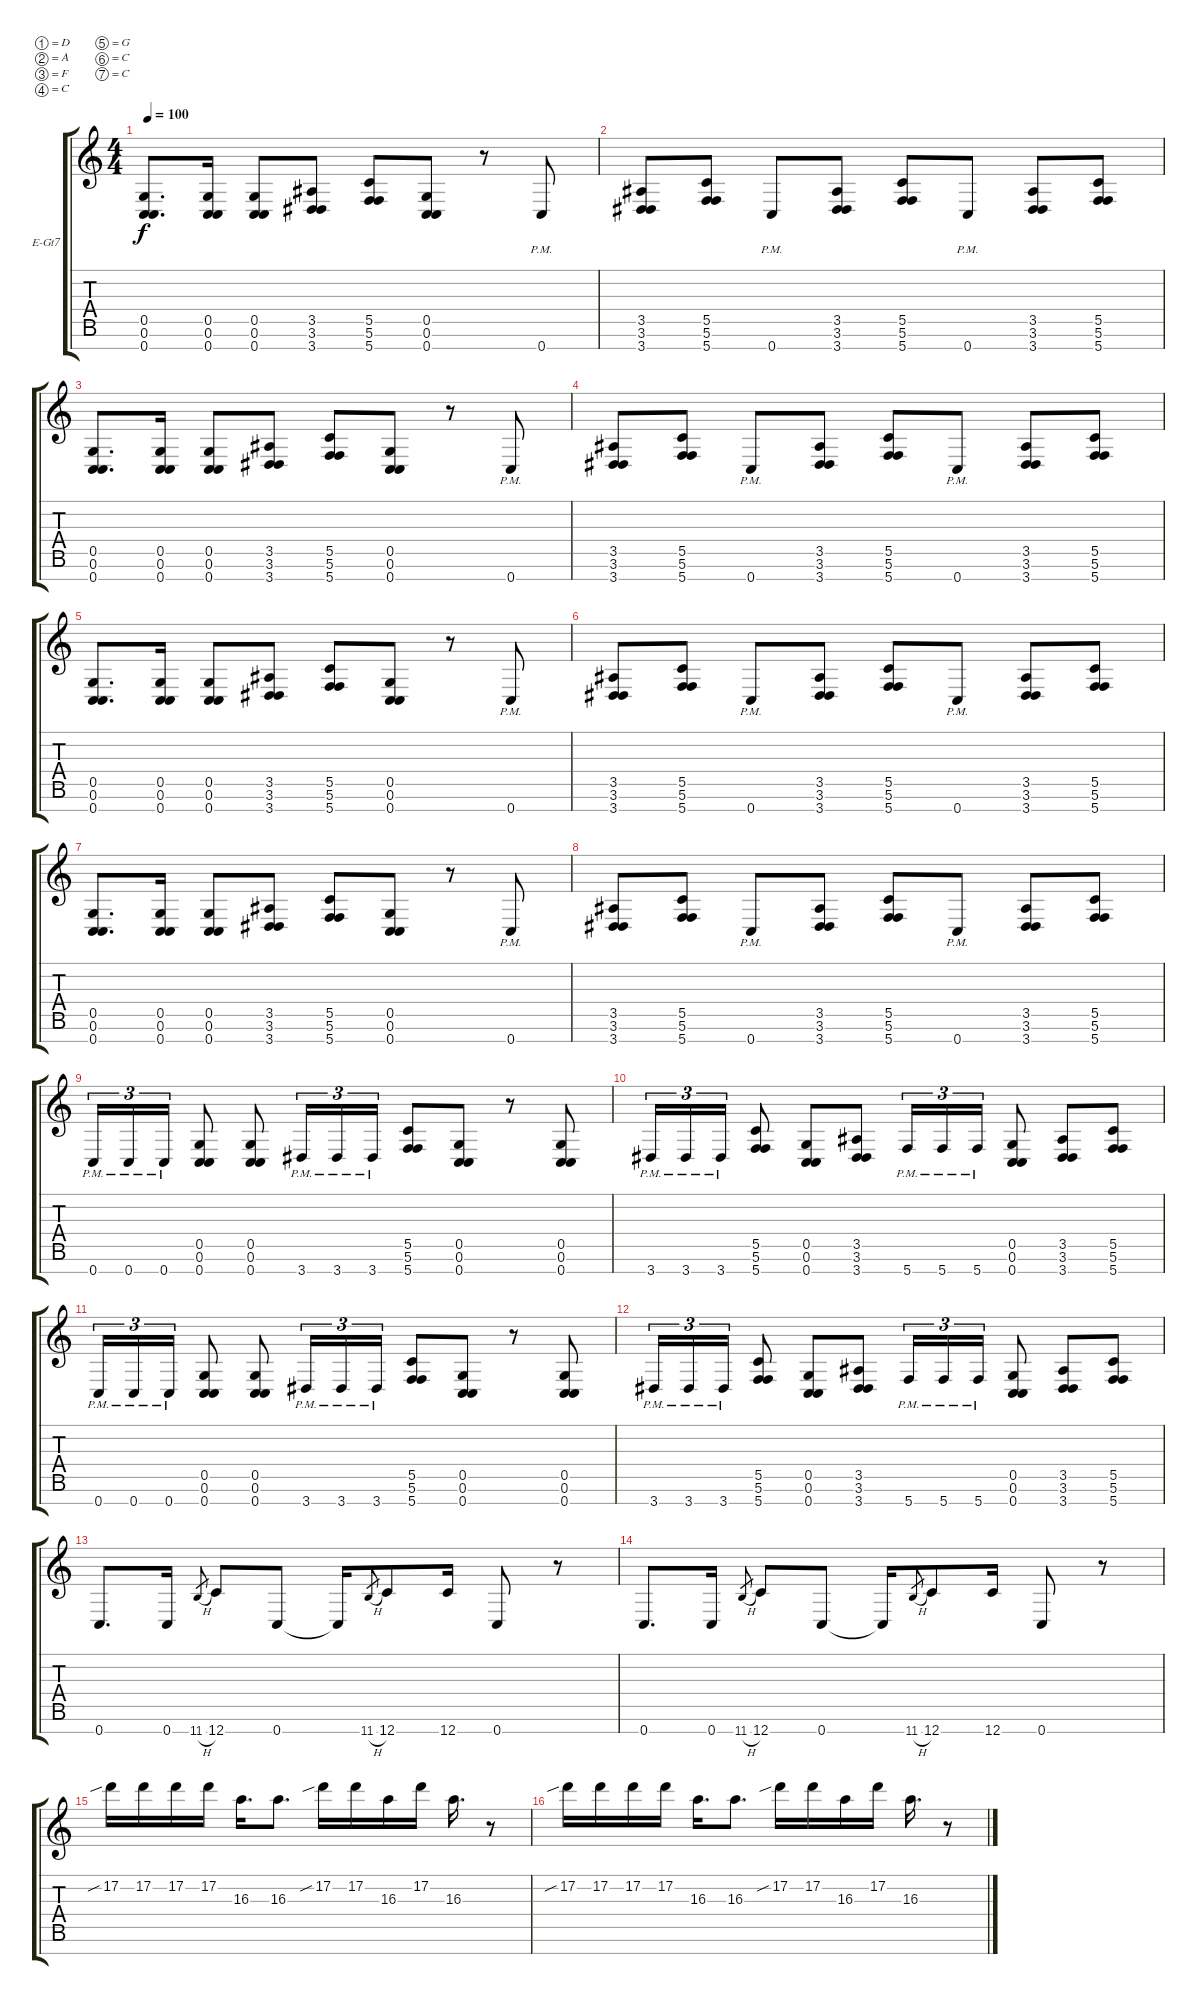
\bracketExtendMode groupsimilarinstruments
\firstSystemTrackNameOrientation horizontal
\otherSystemsTrackNameOrientation horizontal
\track ("James Hetfield (Rhythm Guitar)" "E-Gt7") {instrument electricguitarclean}
\staff {score tabs}
\tuning (D4 A3 F3 C3 G2 C2 C2)
\ts (4 4)
\tempo 100
\clef g2
\ks c
(0.5 0.7 0.6).8{d dy f} (0.7 0.6 0.5).16 (0.7 0.6 0.5).8 (3.5 3.7 3.6).8 (5.7 5.6 5.5).8 (0.5 0.7 0.6).8 r.8 0.7{pm}.8 |
(3.5 3.7 3.6).8 (5.7 5.6 5.5).8 0.7{pm}.8 (3.5 3.7 3.6).8 (5.7 5.6 5.5).8 0.7{pm}.8 (3.5 3.7 3.6).8 (5.7 5.6 5.5).8 |
(0.5 0.7 0.6).8{d} (0.7 0.6 0.5).16 (0.7 0.6 0.5).8 (3.5 3.7 3.6).8 (5.7 5.6 5.5).8 (0.5 0.7 0.6).8 r.8 0.7{pm}.8 |
(3.5 3.7 3.6).8 (5.7 5.6 5.5).8 0.7{pm}.8 (3.5 3.7 3.6).8 (5.7 5.6 5.5).8 0.7{pm}.8 (3.5 3.7 3.6).8 (5.7 5.6 5.5).8 |
(0.5 0.7 0.6).8{d} (0.7 0.6 0.5).16 (0.7 0.6 0.5).8 (3.5 3.7 3.6).8 (5.7 5.6 5.5).8 (0.5 0.7 0.6).8 r.8 0.7{pm}.8 |
(3.5 3.7 3.6).8 (5.7 5.6 5.5).8 0.7{pm}.8 (3.5 3.7 3.6).8 (5.7 5.6 5.5).8 0.7{pm}.8 (3.5 3.7 3.6).8 (5.7 5.6 5.5).8 |
(0.5 0.7 0.6).8{d} (0.7 0.6 0.5).16 (0.7 0.6 0.5).8 (3.5 3.7 3.6).8 (5.7 5.6 5.5).8 (0.5 0.7 0.6).8 r.8 0.7{pm}.8 |
(3.5 3.7 3.6).8 (5.7 5.6 5.5).8 0.7{pm}.8 (3.5 3.7 3.6).8 (5.7 5.6 5.5).8 0.7{pm}.8 (3.5 3.7 3.6).8 (5.7 5.6 5.5).8 |
0.7{pm}.16{tu (3 2)} 0.7{pm}.16{tu (3 2)} 0.7{pm}.16{tu (3 2)} (0.7 0.6 0.5).8 (0.7 0.6 0.5).8 3.7{pm}.16{tu (3 2)} 3.7{pm}.16{tu (3 2)} 3.7{pm}.16{tu (3 2)} (5.7 5.6 5.5).8 (0.7 0.6 0.5).8 r.8 (0.7 0.6 0.5).8 |
3.7{pm}.16{tu (3 2)} 3.7{pm}.16{tu (3 2)} 3.7{pm}.16{tu (3 2)} (5.7 5.6 5.5).8 (0.7 0.6 0.5).8 (3.7 3.6 3.5).8 5.7{pm}.16{tu (3 2)} 5.7{pm}.16{tu (3 2)} 5.7{pm}.16{tu (3 2)} (0.7 0.6 0.5).8 (3.7 3.6 3.5).8 (5.7 5.6 5.5).8 |
0.7{pm}.16{tu (3 2)} 0.7{pm}.16{tu (3 2)} 0.7{pm}.16{tu (3 2)} (0.7 0.6 0.5).8 (0.7 0.6 0.5).8 3.7{pm}.16{tu (3 2)} 3.7{pm}.16{tu (3 2)} 3.7{pm}.16{tu (3 2)} (5.7 5.6 5.5).8 (0.7 0.6 0.5).8 r.8 (0.7 0.6 0.5).8 |
3.7{pm}.16{tu (3 2)} 3.7{pm}.16{tu (3 2)} 3.7{pm}.16{tu (3 2)} (5.7 5.6 5.5).8 (0.7 0.6 0.5).8 (3.7 3.6 3.5).8 5.7{pm}.16{tu (3 2)} 5.7{pm}.16{tu (3 2)} 5.7{pm}.16{tu (3 2)} (0.7 0.6 0.5).8 (3.7 3.6 3.5).8 (5.7 5.6 5.5).8 |
0.7.8{d} 0.7.16 11.7{h}.8{gr} 12.7.8 0.7.8 0.7{t}.16 11.7{h}.8{gr} 12.7.8 12.7.16 0.7.8 r.8 |
0.7.8{d} 0.7.16 11.7{h}.8{gr} 12.7.8 0.7.8 0.7{t}.16 11.7{h}.8{gr} 12.7.8 12.7.16 0.7.8 r.8 |
17.2{sib}.16 17.2.16 17.2.16 17.2.16 16.3.16{d} 16.3.8{d} 17.2{sib}.16 17.2.16 16.3.16 17.2.16 16.3.16{d} r.8 |
17.2{sib}.16 17.2.16 17.2.16 17.2.16 16.3.16{d} 16.3.8{d} 17.2{sib}.16 17.2.16 16.3.16 17.2.16 16.3.16{d} r.8
